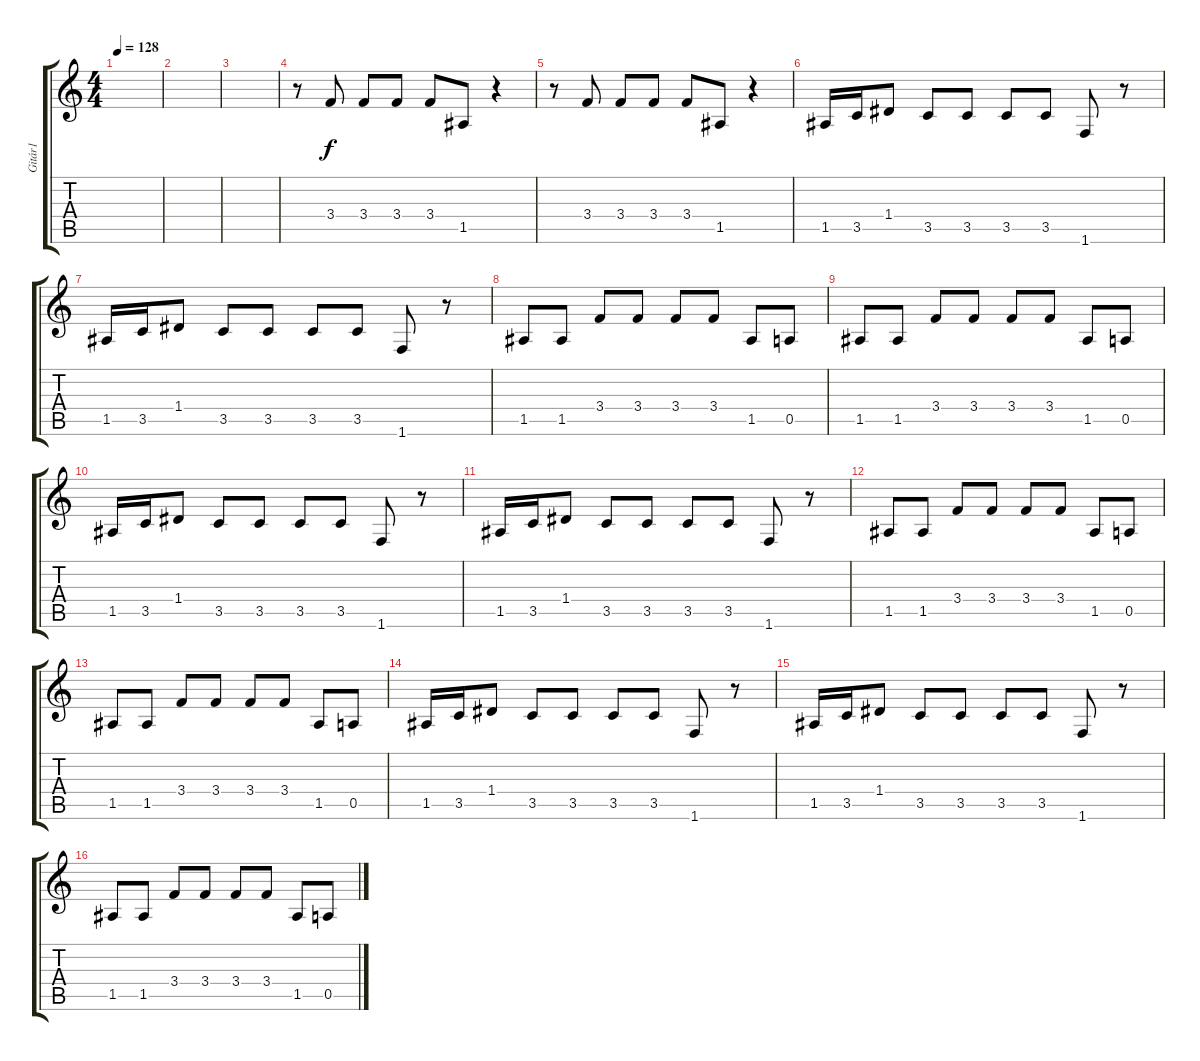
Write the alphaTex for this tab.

\track ("Gitár1" "Gitár1") {instrument electricguitarclean}
\staff {score tabs}
\tuning (E4 B3 G3 D3 A2 E2) {hide}
\ts (4 4)
\tempo 128
\clef g2
\ks c
|
|
|
r.8 3.4.8 3.4.8 3.4.8 3.4.8 1.5.8 r.4 |
r.8 3.4.8 3.4.8 3.4.8 3.4.8 1.5.8 r.4 |
1.5.16 3.5.16 1.4.8 3.5.8 3.5.8 3.5.8 3.5.8 1.6.8 r.8 |
1.5.16 3.5.16 1.4.8 3.5.8 3.5.8 3.5.8 3.5.8 1.6.8 r.8 |
1.5.8 1.5.8 3.4.8 3.4.8 3.4.8 3.4.8 1.5.8 0.5.8 |
1.5.8 1.5.8 3.4.8 3.4.8 3.4.8 3.4.8 1.5.8 0.5.8 |
1.5.16 3.5.16 1.4.8 3.5.8 3.5.8 3.5.8 3.5.8 1.6.8 r.8 |
1.5.16 3.5.16 1.4.8 3.5.8 3.5.8 3.5.8 3.5.8 1.6.8 r.8 |
1.5.8 1.5.8 3.4.8 3.4.8 3.4.8 3.4.8 1.5.8 0.5.8 |
1.5.8 1.5.8 3.4.8 3.4.8 3.4.8 3.4.8 1.5.8 0.5.8 |
1.5.16 3.5.16 1.4.8 3.5.8 3.5.8 3.5.8 3.5.8 1.6.8 r.8 |
1.5.16 3.5.16 1.4.8 3.5.8 3.5.8 3.5.8 3.5.8 1.6.8 r.8 |
1.5.8 1.5.8 3.4.8 3.4.8 3.4.8 3.4.8 1.5.8 0.5.8
